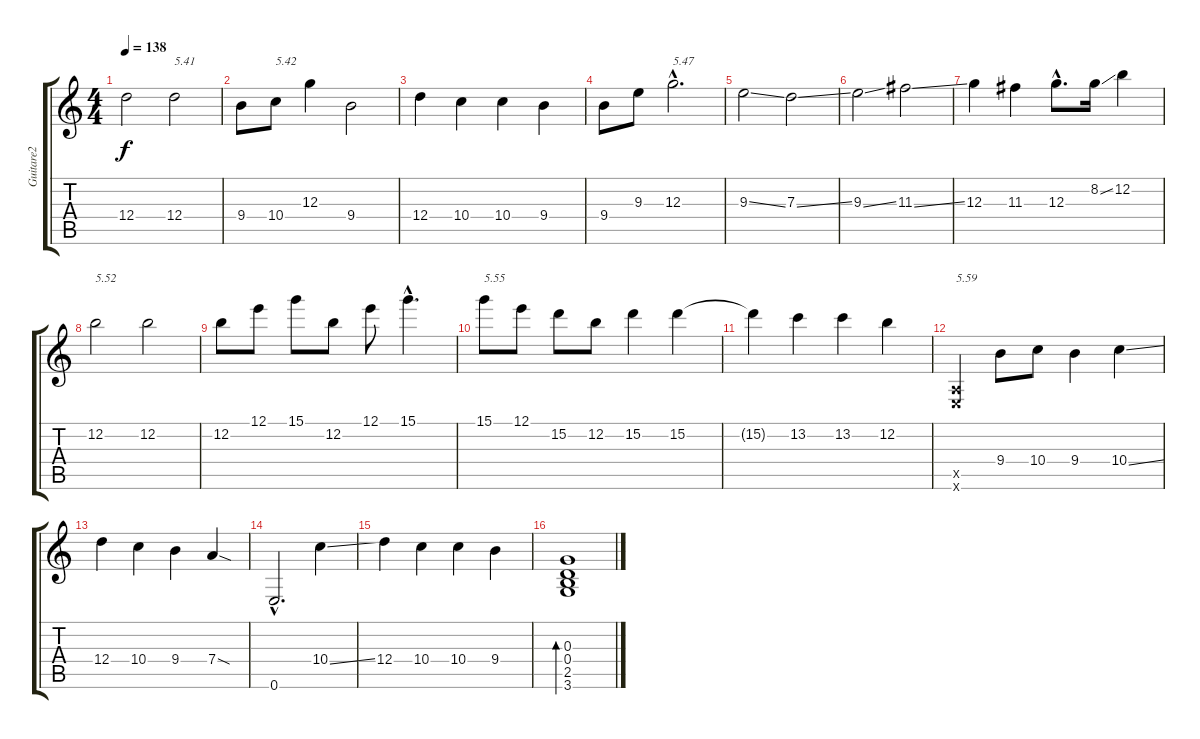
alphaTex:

\track ("Guitare2" "Guitare2") {instrument electricguitarclean}
\staff {score tabs}
\tuning (E4 B3 G3 D3 A2 E2) {hide}
\ts (4 4)
\tempo 138
\clef g2
\ks c
12.4{t}.2{dy f} 12.4.2{txt "5.41"} |
9.4.8 10.4.8{txt "5.42"} 12.3.4 9.4.2 |
12.4.4 10.4.4 10.4.4 9.4.4 |
9.4.8 9.3.8 12.3{hac}.2{d txt "5.47"} |
9.3{ss}.2 7.3{ss}.2 |
9.3{ss}.2 11.3{ss}.2 |
12.3.4 11.3.4 12.3{hac}.8{d} 8.2{ss}.16 12.2.4 |
12.2.2{txt "5.52"} 12.2.2 |
12.2.8 12.1.8 15.1.8 12.2.8 12.1.8 15.1{hac}.4{d} |
15.1.8{txt "5.55"} 12.1.8 15.2.8 12.2.8 15.2.4 15.2.4 |
15.2{t}.4 13.2.4 13.2.4 12.2.4 |
(0.5{x} 0.6{x}).4{txt "5.59"} 9.4.8 10.4.8 9.4.4 10.4{ss}.4 |
12.4.4 10.4.4 9.4.4 7.4{sod}.4 |
0.6{hac}.2{d} 10.4{ss}.4 |
12.4.4 10.4.4 10.4.4 9.4.4 |
(0.3 0.4 2.5 3.6).1{bd 120}
